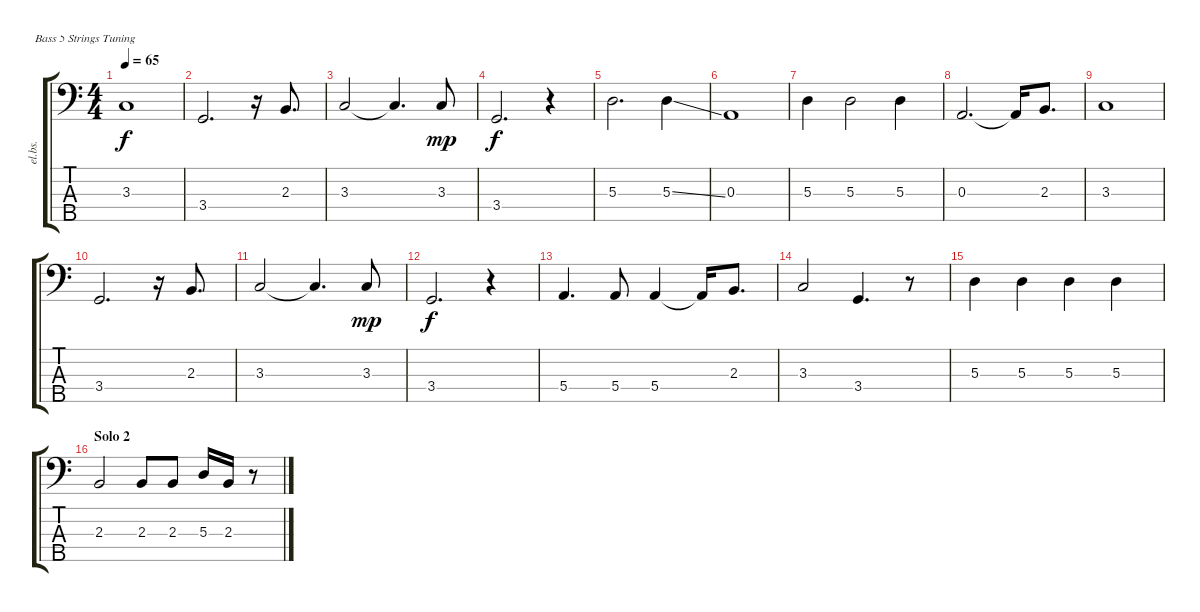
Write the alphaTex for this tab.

\defaultSystemsLayout 4
\bracketExtendMode groupsimilarinstruments
\otherSystemsTrackNameOrientation horizontal
\track ("Bass" "el.bs.") {instrument electricbassfinger}
\staff {score tabs}
\tuning (G2 D2 A1 E1 B0)
\ts (4 4)
\tempo 65
\clef f4
\ks c
3.3.1{dy f} |
3.4.2{d} r.16 2.3.8{d} |
3.3.2 3.3{t}.4{d} 3.3.8{dy mp} |
3.4.2{d dy f} r.4 |
5.3.2{d} 5.3{ss}.4 |
0.3.1 |
5.3.4 5.3.2 5.3.4 |
0.3.2{d} 0.3{t}.16 2.3.8{d} |
3.3.1 |
3.4.2{d} r.16 2.3.8{d} |
3.3.2 3.3{t}.4{d} 3.3.8{dy mp} |
3.4.2{d dy f} r.4 |
5.4.4{d} 5.4.8 5.4.4 5.4{t}.16 2.3.8{d} |
3.3.2 3.4.4{d} r.8 |
5.3.4 5.3.4 5.3.4 5.3.4 |
\section ("" "Solo 2")
2.3.2 2.3.8 2.3.8 5.3.16 2.3.16 r.8
